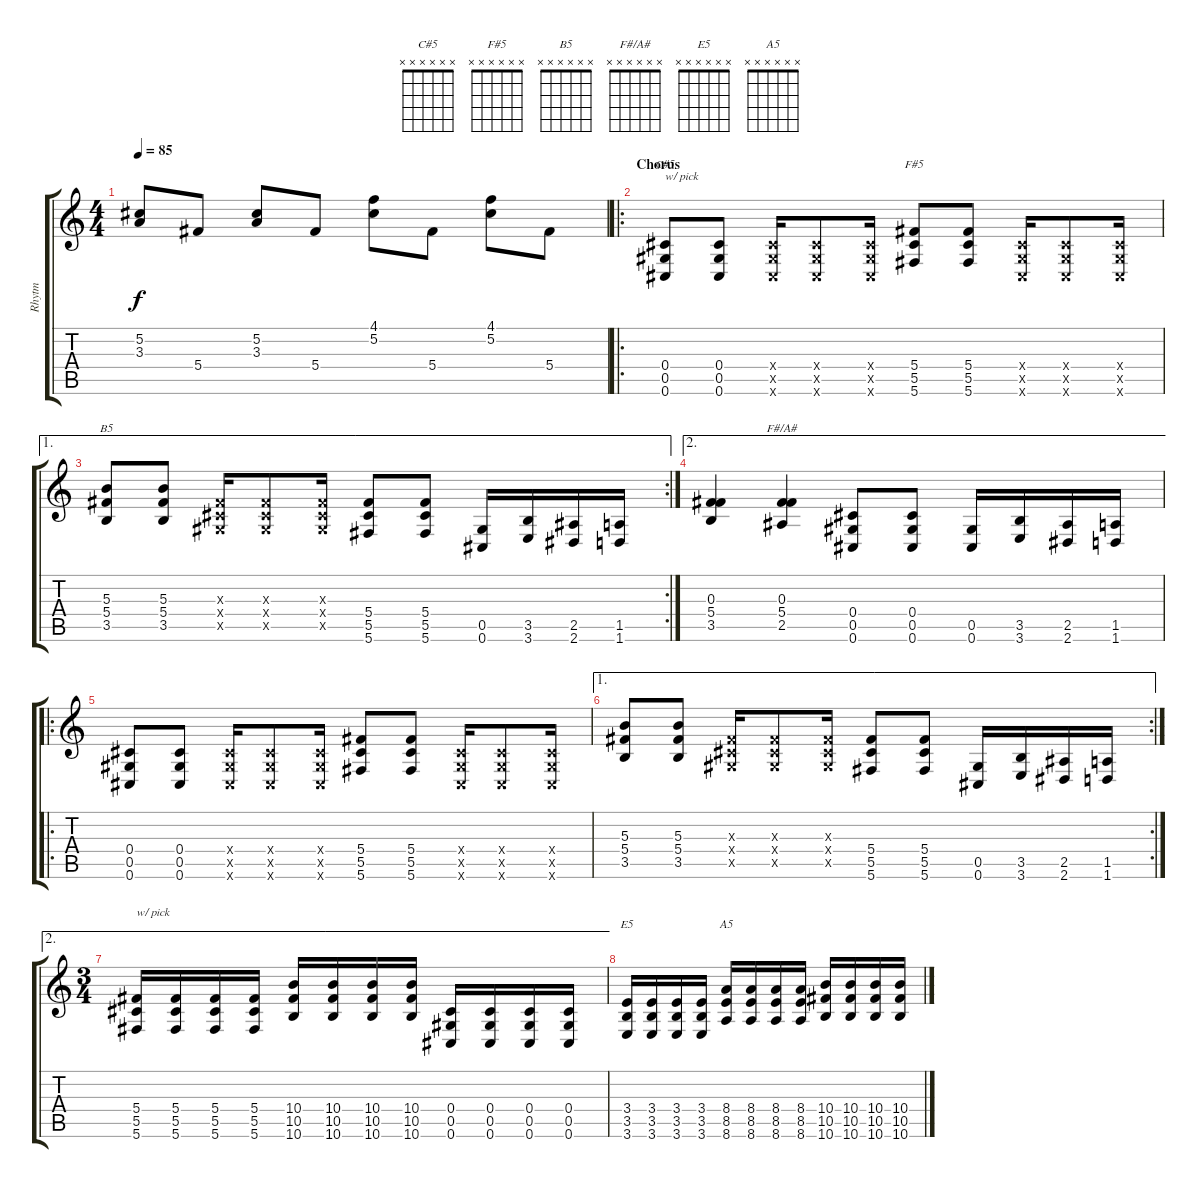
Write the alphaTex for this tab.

\track ("Rhytm" "Rhytm") {instrument distortionguitar}
\staff {score tabs}
\tuning (Db4 Ab3 Gb3 Db3 Ab2 Db2) {hide}
\chord ("C#5" x x x x x x)
\chord ("F#5" x x x x x x)
\chord ("B5" x x x x x x)
\chord ("F#/A#" x x x x x x)
\chord ("E5" x x x x x x)
\chord ("A5" x x x x x x)
\ts (4 4)
\tempo 85
\clef g2
\ks c
(5.2 3.3).8{dy f} 5.4.8 (5.2 3.3).8 5.4.8 (4.1 5.2).8 5.4.8 (4.1 5.2).8 5.4.8 |
\ro
\section ("" "Chorus ")
(0.4 0.5 0.6).8{ch "C#5" txt "w/ pick"} (0.4 0.5 0.6).8 (0.4{x} 0.5{x} 0.6{x}).16 (0.4{x} 0.5{x} 0.6{x}).8 (0.4{x} 0.5{x} 0.6{x}).16 (5.4 5.5 5.6).8{ch "F#5"} (5.4 5.5 5.6).8 (0.4{x} 0.5{x} 0.6{x}).16 (0.4{x} 0.5{x} 0.6{x}).8 (0.4{x} 0.5{x} 0.6{x}).16 |
\ae 1
\rc 2
(5.3 5.4 3.5).8{ch "B5"} (5.3 5.4 3.5).8 (0.3{x} 0.4{x} 0.5{x}).16 (0.3{x} 0.4{x} 0.5{x}).8 (0.3{x} 0.4{x} 0.5{x}).16 (5.4 5.5 5.6).8 (5.4 5.5 5.6).8 (0.5 0.6).16 (3.5 3.6).16 (2.5 2.6).16 (1.5 1.6).16 |
\ae 2
(0.3 5.4 3.5).4 (0.3 5.4 2.5).4{ch "F#/A#"} (0.4 0.5 0.6).8 (0.4 0.5 0.6).8 (0.5 0.6).16 (3.5 3.6).16 (2.5 2.6).16 (1.5 1.6).16 |
\ro
(0.4 0.5 0.6).8 (0.4 0.5 0.6).8 (0.4{x} 0.5{x} 0.6{x}).16 (0.4{x} 0.5{x} 0.6{x}).8 (0.4{x} 0.5{x} 0.6{x}).16 (5.4 5.5 5.6).8 (5.4 5.5 5.6).8 (0.4{x} 0.5{x} 0.6{x}).16 (0.4{x} 0.5{x} 0.6{x}).8 (0.4{x} 0.5{x} 0.6{x}).16 |
\ae 1
\rc 2
(5.3 5.4 3.5).8 (5.3 5.4 3.5).8 (0.3{x} 0.4{x} 0.5{x}).16 (0.3{x} 0.4{x} 0.5{x}).8 (0.3{x} 0.4{x} 0.5{x}).16 (5.4 5.5 5.6).8 (5.4 5.5 5.6).8 (0.5 0.6).16 (3.5 3.6).16 (2.5 2.6).16 (1.5 1.6).16 |
\ae 2
\ts (3 4)
(5.4 5.5 5.6).16{txt "w/ pick"} (5.4 5.5 5.6).16 (5.4 5.5 5.6).16 (5.4 5.5 5.6).16 (10.4 10.5 10.6).16 (10.4 10.5 10.6).16 (10.4 10.5 10.6).16 (10.4 10.5 10.6).16 (0.4 0.5 0.6).16 (0.4 0.5 0.6).16 (0.4 0.5 0.6).16 (0.4 0.5 0.6).16 |
(3.4 3.5 3.6).16{ch "E5"} (3.4 3.5 3.6).16 (3.4 3.5 3.6).16 (3.4 3.5 3.6).16 (8.4 8.5 8.6).16{ch "A5"} (8.4 8.5 8.6).16 (8.4 8.5 8.6).16 (8.4 8.5 8.6).16 (10.4 10.5 10.6).16 (10.4 10.5 10.6).16 (10.4 10.5 10.6).16 (10.4 10.5 10.6).16
